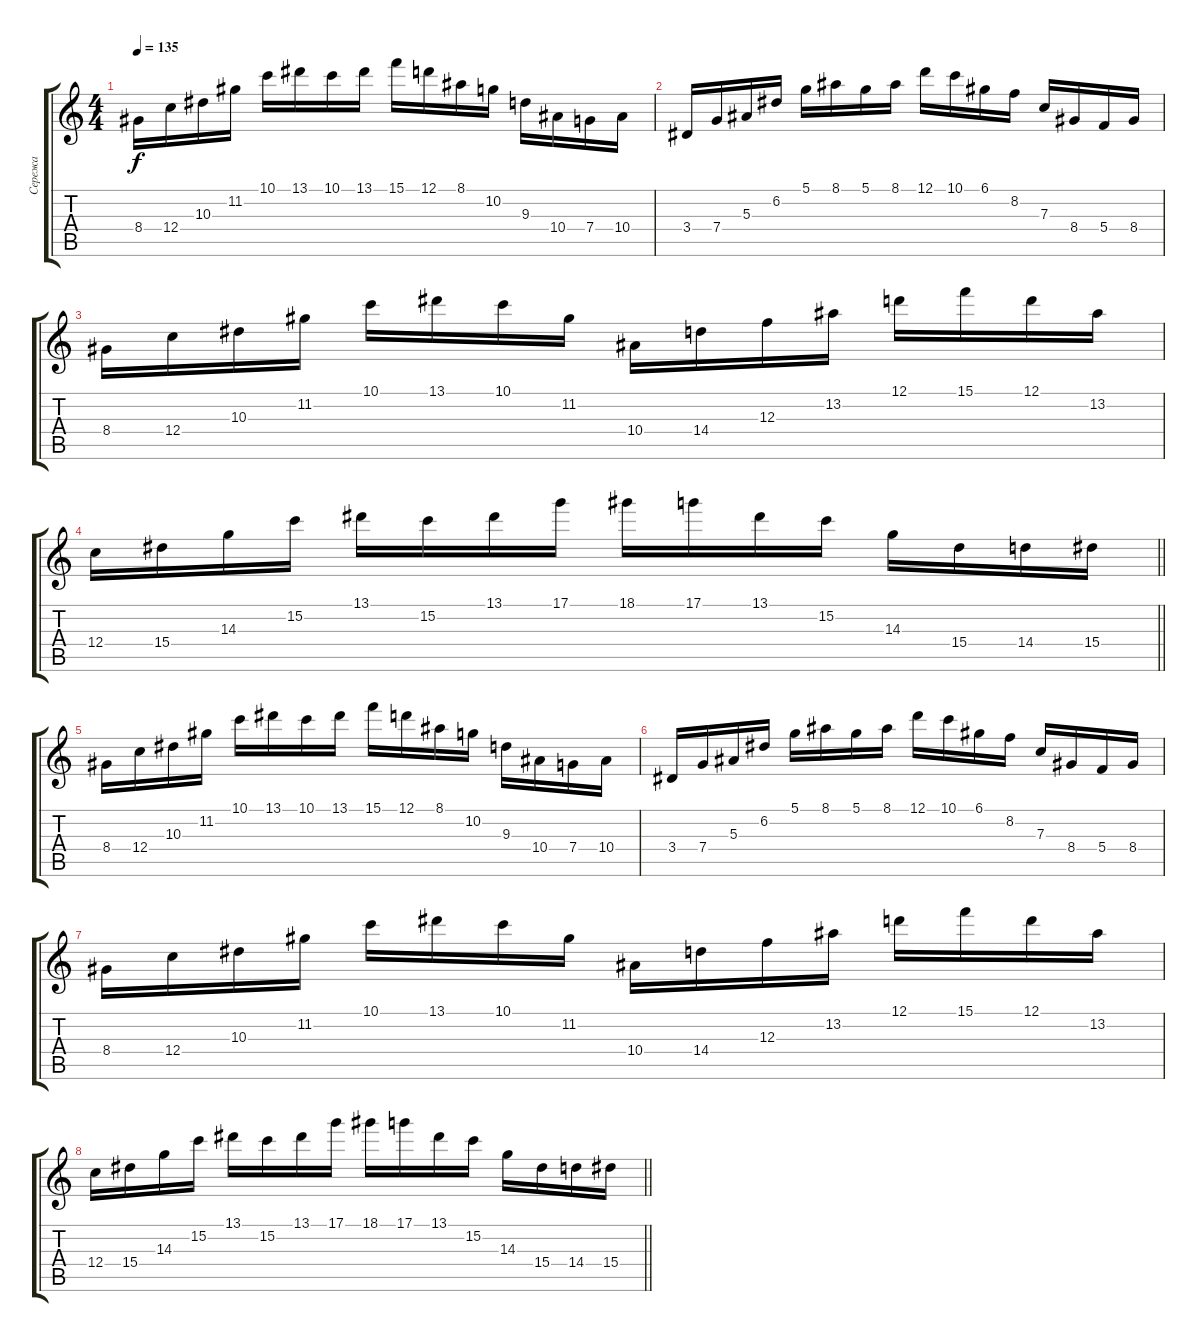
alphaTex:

\track ("Сережа" "Сережа") {instrument distortionguitar}
\staff {score tabs}
\tuning (D4 A3 F3 C3 G2 C2) {hide}
\ts (4 4)
\tempo 135
\clef g2
\ks c
8.4.16{dy f} 12.4.16 10.3.16 11.2.16 10.1.16 13.1.16 10.1.16 13.1.16 15.1.16 12.1.16 8.1.16 10.2.16 9.3.16 10.4.16 7.4.16 10.4.16 |
3.4.16 7.4.16 5.3.16 6.2.16 5.1.16 8.1.16 5.1.16 8.1.16 12.1.16 10.1.16 6.1.16 8.2.16 7.3.16 8.4.16 5.4.16 8.4.16 |
8.4.16 12.4.16 10.3.16 11.2.16 10.1.16 13.1.16 10.1.16 11.2.16 10.4.16 14.4.16 12.3.16 13.2.16 12.1.16 15.1.16 12.1.16 13.2.16 |
\barLineRight lightlight
12.4.16 15.4.16 14.3.16 15.2.16 13.1.16 15.2.16 13.1.16 17.1.16 18.1.16 17.1.16 13.1.16 15.2.16 14.3.16 15.4.16 14.4.16 15.4.16 |
8.4.16 12.4.16 10.3.16 11.2.16 10.1.16 13.1.16 10.1.16 13.1.16 15.1.16 12.1.16 8.1.16 10.2.16 9.3.16 10.4.16 7.4.16 10.4.16 |
3.4.16 7.4.16 5.3.16 6.2.16 5.1.16 8.1.16 5.1.16 8.1.16 12.1.16 10.1.16 6.1.16 8.2.16 7.3.16 8.4.16 5.4.16 8.4.16 |
8.4.16 12.4.16 10.3.16 11.2.16 10.1.16 13.1.16 10.1.16 11.2.16 10.4.16 14.4.16 12.3.16 13.2.16 12.1.16 15.1.16 12.1.16 13.2.16 |
\barLineRight lightlight
12.4.16 15.4.16 14.3.16 15.2.16 13.1.16 15.2.16 13.1.16 17.1.16 18.1.16 17.1.16 13.1.16 15.2.16 14.3.16 15.4.16 14.4.16 15.4.16
